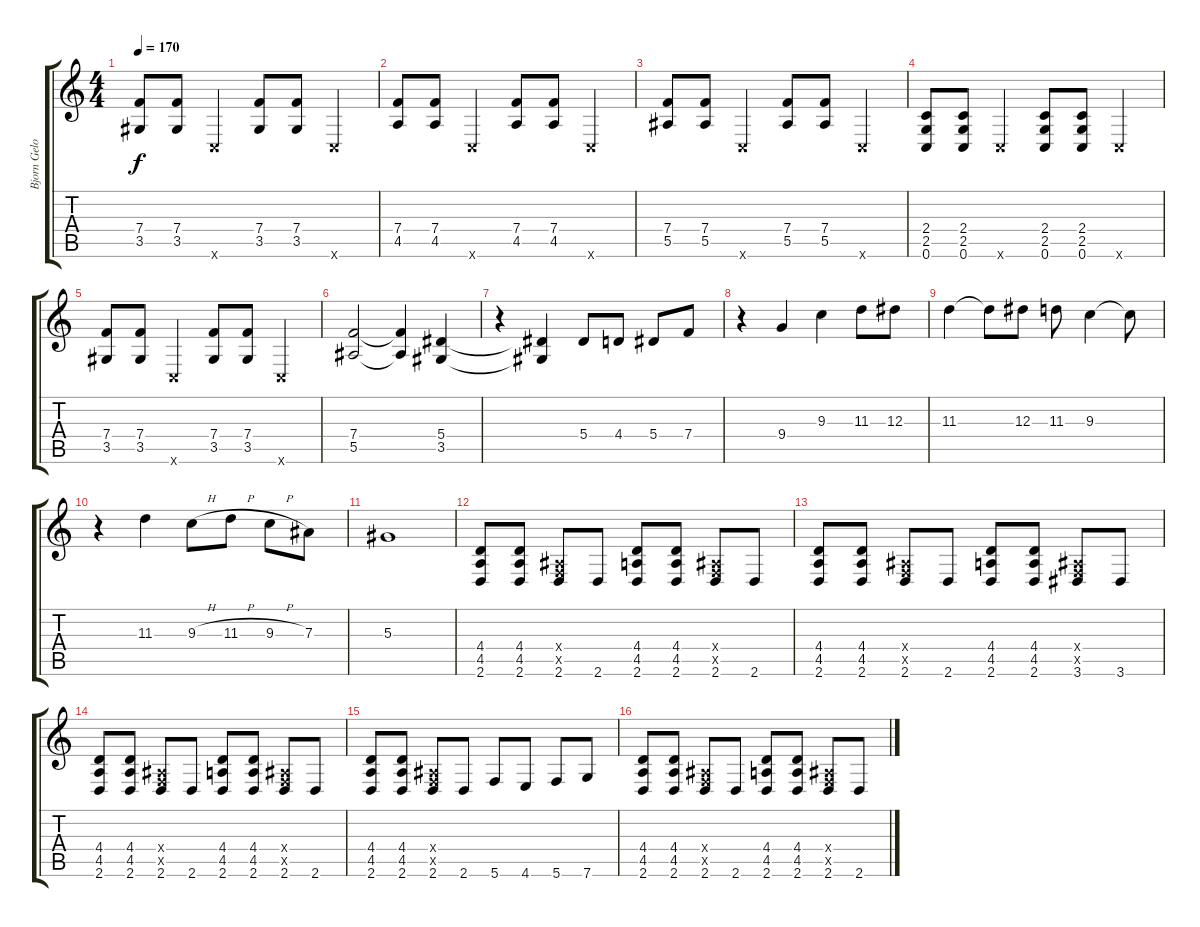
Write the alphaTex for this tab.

\track ("Bjorn Gelotte" "Bjorn Gelo") {instrument distortionguitar}
\staff {score tabs}
\tuning (C4 G3 Eb3 Bb2 F2 C2) {hide}
\ts (4 4)
\tempo 170
\clef g2
\ks c
(7.4 3.5).8{dy f} (7.4 3.5).8 0.6{x}.4 (7.4 3.5).8 (7.4 3.5).8 0.6{x}.4 |
(7.4 4.5).8 (7.4 4.5).8 0.6{x}.4 (7.4 4.5).8 (7.4 4.5).8 0.6{x}.4 |
(7.4 5.5).8 (7.4 5.5).8 0.6{x}.4 (7.4 5.5).8 (7.4 5.5).8 0.6{x}.4 |
(2.4 2.5 0.6).8 (2.4 2.5 0.6).8 0.6{x}.4 (2.4 2.5 0.6).8 (2.4 2.5 0.6).8 0.6{x}.4 |
(7.4 3.5).8 (7.4 3.5).8 0.6{x}.4 (7.4 3.5).8 (7.4 3.5).8 0.6{x}.4 |
(7.4 5.5).2 (7.4{t} 5.5{t}).4 (5.4 3.5).4 |
r.4 (5.4{t} 3.5{t}).4 5.4.8 4.4.8 5.4.8 7.4.8 |
r.4 9.4.4 9.3.4 11.3.8 12.3.8 |
11.3.4 11.3{t}.8 12.3.8 11.3.8 9.3.4 9.3{t}.8 |
r.4 11.3.4 9.3{h}.8 11.3{h}.8 9.3{h}.8 7.3.8 |
5.3.1 |
(4.4 4.5 2.6).8 (4.4 4.5 2.6).8 (0.4{x} 0.5{x} 2.6).8 2.6.8 (4.4 4.5 2.6).8 (4.4 4.5 2.6).8 (0.4{x} 0.5{x} 2.6).8 2.6.8 |
(4.4 4.5 2.6).8 (4.4 4.5 2.6).8 (0.4{x} 0.5{x} 2.6).8 2.6.8 (4.4 4.5 2.6).8 (4.4 4.5 2.6).8 (0.4{x} 0.5{x} 3.6).8 3.6.8 |
(4.4 4.5 2.6).8 (4.4 4.5 2.6).8 (0.4{x} 0.5{x} 2.6).8 2.6.8 (4.4 4.5 2.6).8 (4.4 4.5 2.6).8 (0.4{x} 0.5{x} 2.6).8 2.6.8 |
(4.4 4.5 2.6).8 (4.4 4.5 2.6).8 (0.4{x} 0.5{x} 2.6).8 2.6.8 5.6.8 4.6.8 5.6.8 7.6.8 |
(4.4 4.5 2.6).8 (4.4 4.5 2.6).8 (0.4{x} 0.5{x} 2.6).8 2.6.8 (4.4 4.5 2.6).8 (4.4 4.5 2.6).8 (0.4{x} 0.5{x} 2.6).8 2.6.8
